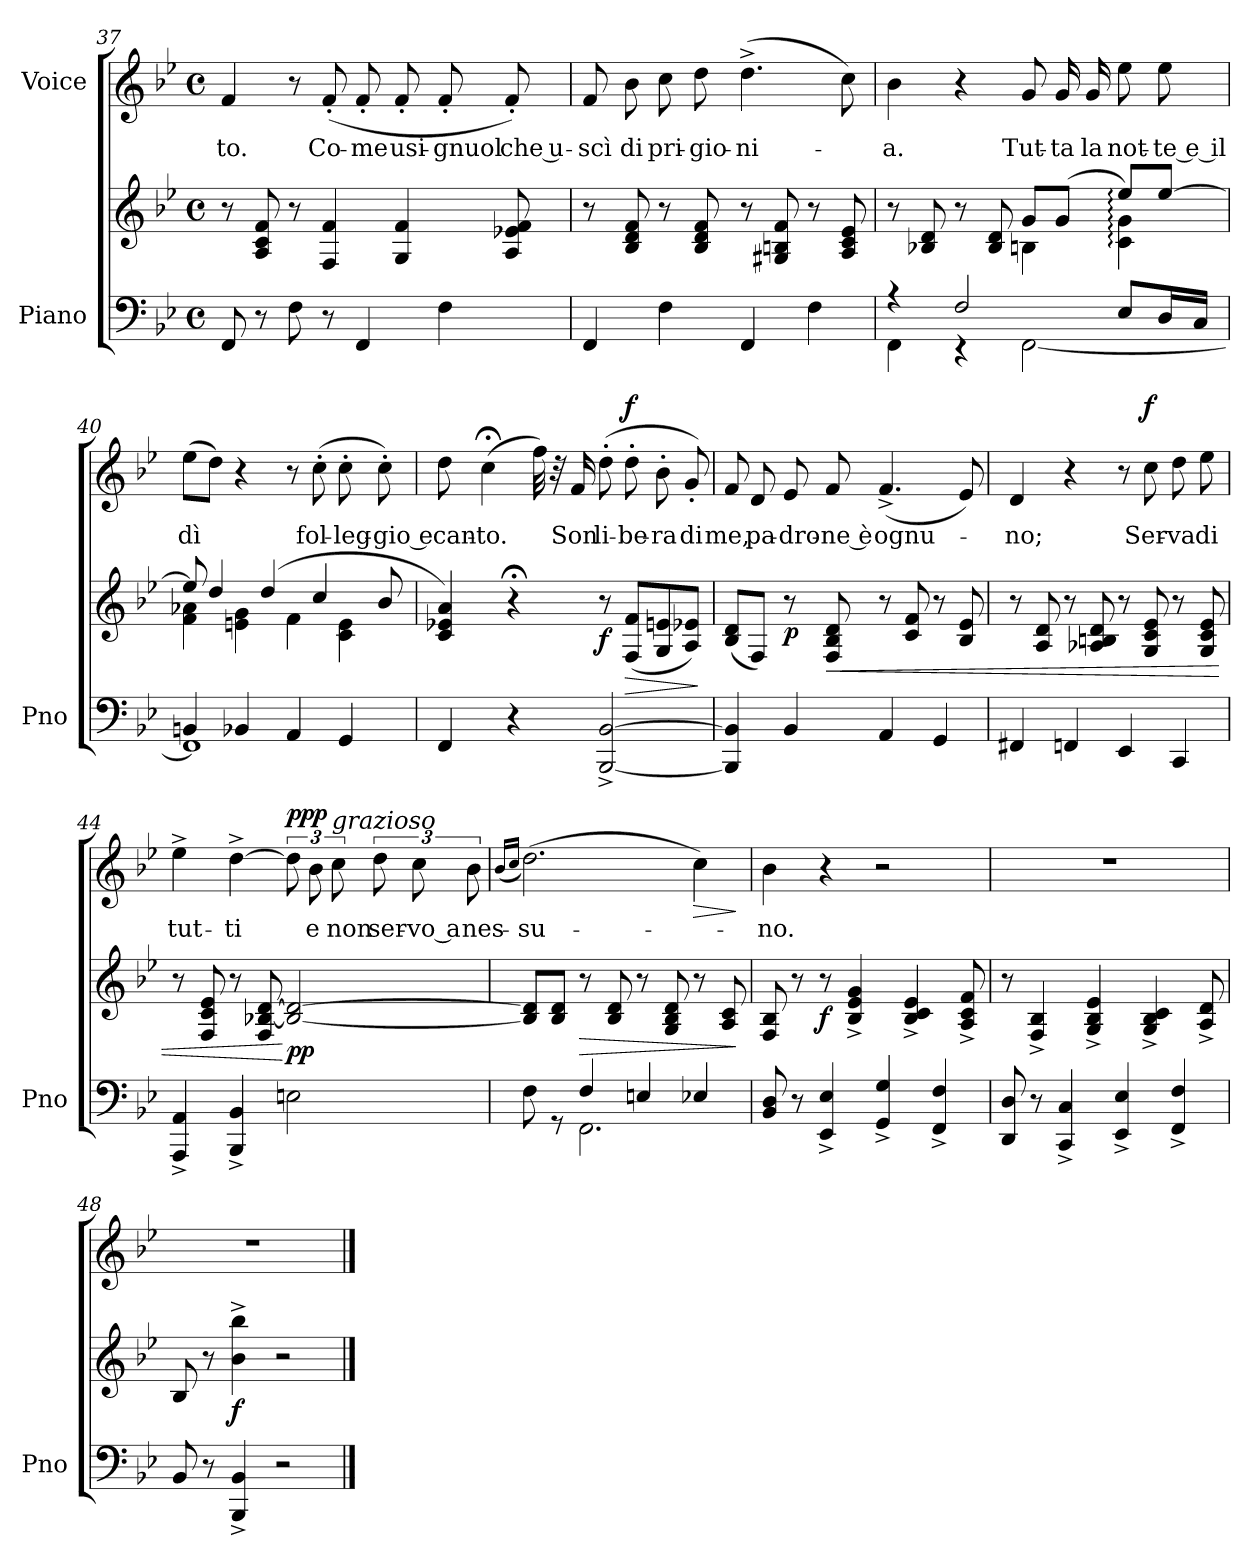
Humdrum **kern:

**kern	**kern	**dynam	**kern	**text	**dynam
*part2	*part2	*part2	*part1	*part1	*part1
*staff3	*staff2	*staff2/3	*staff1	*staff1	*staff1
*I"Piano	*	*	*I"Voice	*	*
*I'Pno	*	*	*	*	*
*clefF4	*clefG2	*	*clefG2	*	*
*k[b-e-]	*k[b-e-]	*	*k[b-e-]	*	*
*M4/4	*M4/4	*	*M4/4	*	*
*met(c)	*met(c)	*	*met(c)	*	*
=37	=37	=37	=37	=37	=37
8FF/	8r	.	4f/	to.	.
8r	8A/ 8c/ 8f/	.	.	.	.
8F\	8r	.	8r	.	.
8r	4F/ 4f/	.	(>8f'/	Co-	.
4FF/	.	.	8f'/	me	.
.	4G/ 4f/	.	8f'/	usi-	.
4F\	.	.	8f'/	gnuol	.
.	8A/ 8e-X/ 8f/	.	8f'/)	che u-	.
=38	=38	=38	=38	=38	=38
4FF/	8r	.	8f/	scì	.
.	8B-/ 8d/ 8f/	.	8b-\	di	.
4F\	8r	.	8cc\	pri-	.
.	8B-/ 8d/ 8f/	.	8dd\	gio-	.
4FF/	8r	.	(4.dd^\	ni-	.
.	8G#X/ 8Bn/ 8f/	.	.	.	.
4F\	8r	.	.	.	.
.	8A/ 8c/ 8e-/	.	8cc\)	.	.
!!LO:LB:g=z
=39	=39	=39	=39	=39	=39
*^	*^	*	*	*	*
4r	4FF\	8r	2ryy	.	4b-\	a.	.
.	.	8B-X/ 8d/	.	.	.	.	.
2F/	4r	8r	.	.	4r	.	.
.	.	8B-/ 8d/	.	.	.	.	.
.	[2FF\	8g/L	4Bn\	.	8g/	Tut-	.
.	.	(8g/J	.	.	16g/	ta	.
.	.	.	.	.	16g/	la	.
8E-/L	.	8ee-:/L	4c\: 4g\:)	.	8ee-\	not-	.
16D/L	.	[8ee-/J	.	.	8ee-\	te e il	.
16C/JJ	.	.	.	.	.	.	.
=40	=40	=40	=40	=40	=40	=40	=40
4BBn/	1FF]	8ee-/]	4f\ 4a-X\	.	(8ee-\L	dì	.
.	.	4dd/	.	.	8dd\J)	.	.
4BB-X/	.	.	4en\ 4g\	.	4r	.	.
.	.	(4dd/	.	.	.	.	.
4AA/	.	.	4f\	.	8r	.	.
.	.	4cc/	.	.	(8cc'\	fol-	.
4GG/	.	.	4c\ 4e\	.	8cc'\	leg-	.
.	.	8b-/	.	.	8cc'\)	gio e	.
*v	*v	*	*	*	*	*	*
*	*v	*v	*	*	*	*
=41	=41	=41	=41	=41	=41
4FF/	4c/ 4e-X/ 4a/)	.	8dd\	can-	.
.	.	.	(4cc;<\	to.	.
4r	4r;<	.	.	.	.
.	.	.	32ff\)	.	.
.	.	.	32r	.	.
.	.	.	16f/	Son	.
!	!	!LO:DY:b	!	!	!
[2BBB-/^ [2BB-/^	8r	f	(8dd'\	li-	.
!	!	!LO:HP:b	!	!	!LO:DY:a
.	(8F/ 8f/L	>	8dd'\	be-	f
.	8G/ 8en/	.	8b-'\	ra	.
.	8A/ 8e-X/J)	.	8g'/)	di	.
.	.	]	.	.	.
!!LO:LB:g=z
=42	=42	=42	=42	=42	=42
4BBB-/] 4BB-/]	(8B-/ 8d/L	.	8f/	me,	.
.	8F/J)	.	8d/	pa-	.
!	!	!LO:DY:b	!	!	!
4BB-/	8r	p	8e-/	dro-	.
!	!	!LO:HP:b	!	!	!
.	8F/ 8B-/ 8d/	<	8f/	ne è	.
4AA/	8r	.	(4.f^/	ognu-	.
.	8c/ 8f/	.	.	.	.
4GG/	8r	.	.	.	.
.	8B-/ 8e-/	.	8e-/)	.	.
=43	=43	=43	=43	=43	=43
4FF#X/	8r	.	4d/	no;	.
.	8A/ 8d/	.	.	.	.
4FFn/	8r	.	4r	.	.
.	8A-X/ 8Bn/ 8d/	.	.	.	.
4EE-/	8r	.	8r	.	.
!	!	!	!	!	!LO:DY:a
.	8G/ 8c/ 8e-/	.	8cc\	Ser-	f
4CC/	8r	.	8dd\	va	.
.	8G/ 8c/ 8e-/	.	8ee-\	di	.
=44	=44	=44	=44	=44	=44
4AAA/^ 4AA/^	8r	.	4ee-^\	tut-	.
.	8F/ 8c/ 8e-/	.	.	.	.
4BBB-/^ 4BB-/^	8r	.	[4dd^\	ti	.
.	8F/ [8B-X/ [8d/	.	.	.	.
!	!	!LO:DY:n=1:b	!	!	!LO:DY:a
2En\	2B-/_ 2d/_	[ pp	12dd\]	.	ppp
.	.	.	12b-\	e	.
!	!	!	!LO:TX:a:i:t=grazioso	!	!
.	.	.	12cc\	non	.
.	.	.	12dd\	ser-	.
.	.	.	12cc\	vo a	.
.	.	.	12b-\	nes-	.
!!LO:PB:g=z
=45	=45	=45	=45	=45	=45
.	.	.	(16qb-/LL	.	.
.	.	.	16qcc/JJ	.	.
*^	*	*	*	*	*
8F\	4ryy	8B-/] 8d/]L	.	(2.dd\)	su-	.
8rGG	.	8B-/ 8d/J	.	.	.	.
!	!	!	!LO:HP:b	!	!	!
4F/	2.FF\	8r	>	.	.	.
.	.	8B-/ 8d/	.	.	.	.
4En/	.	8r	.	.	.	.
.	.	8G/ 8B-/ 8d/	.	.	.	.
!	!	!	!	!	!	!LO:HP:b
4E-X/	.	8r	.	4cc\)	.	>
.	.	8A/ 8c/	.	.	.	.
*v	*v	*	*	*	*	*
.	.	]	.	.	]
=46	=46	=46	=46	=46	=46
8BB-/ 8D/	8F/ 8B-/	.	4b-\	no.	.
8r	8r	.	.	.	.
!	!	!LO:DY:b	!	!	!
4EE-/^ 4E-/^	8r	f	4r	.	.
.	4B-/^ 4e-/^ 4g/^	.	.	.	.
4GG/^ 4G/^	.	.	2r	.	.
.	4B-/^ 4c/^ 4e-/^	.	.	.	.
4FF/^ 4F/^	.	.	.	.	.
.	8A/^ 8c/^ 8f/^	.	.	.	.
=47	=47	=47	=47	=47	=47
8DD/ 8D/	8r	.	1r	.	.
8r	4F/^ 4B-/^	.	.	.	.
4CC/^ 4C/^	.	.	.	.	.
.	4G/^ 4B-/^ 4e-/^	.	.	.	.
4EE-/^ 4E-/^	.	.	.	.	.
.	4G/^ 4B-/^ 4c/^	.	.	.	.
4FF/^ 4F/^	.	.	.	.	.
.	8A/^ 8d/^	.	.	.	.
=48	=48	=48	=48	=48	=48
8BB-/	8B-/	.	1r	.	.
8r	8r	.	.	.	.
!	!	!LO:DY:b	!	!	!
4BBB-/^ 4BB-/^	4b-\^ 4bb-\^	f	.	.	.
2r	2r	.	.	.	.
==	==	==	==	==	==
*-	*-	*-	*-	*-	*-
